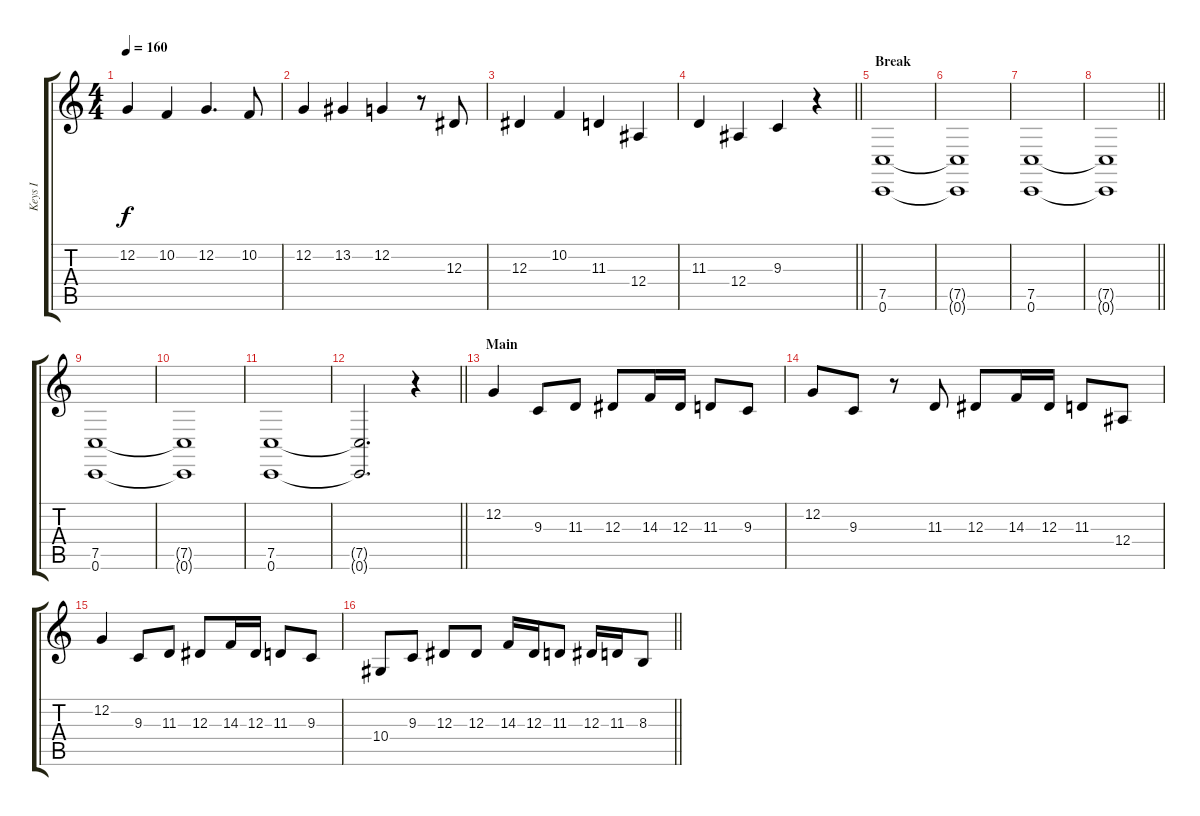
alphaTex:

\track ("Keys I" "Keys I") {instrument accordion}
\staff {score tabs}
\tuning (C4 G3 Eb3 Bb2 F2 C2) {hide}
\ts (4 4)
\section ("" "")
\tempo 160
\clef g2
\ks c
12.2.4{dy f} 10.2.4 12.2.4{d} 10.2.8 |
12.2.4 13.2.4 12.2.4 r.8 12.3.8 |
12.3.4 10.2.4 11.3.4 12.4.4 |
\barLineRight lightlight
11.3.4 12.4.4 9.3.4 r.4 |
\section ("" "Break")
(7.5 0.6).1{volume 7 balance 8} |
(7.5{t} 0.6{t}).1 |
(7.5 0.6).1 |
\barLineRight lightlight
(7.5{t} 0.6{t}).1 |
\section ("" "")
(7.5 0.6).1 |
(7.5{t} 0.6{t}).1 |
(7.5 0.6).1 |
\barLineRight lightlight
(7.5{t} 0.6{t}).2{d} r.4 |
\section ("" "Main")
12.2.4{volume 13 balance 4} 9.3.8 11.3.8 12.3.8 14.3.16 12.3.16 11.3.8 9.3.8 |
12.2.8 9.3.8 r.8 11.3.8 12.3.8 14.3.16 12.3.16 11.3.8 12.4.8 |
12.2.4 9.3.8 11.3.8 12.3.8 14.3.16 12.3.16 11.3.8 9.3.8 |
\barLineRight lightlight
10.4.8 9.3.8 12.3.8 12.3.8 14.3.16 12.3.16 11.3.8 12.3.16 11.3.16 8.3.8
